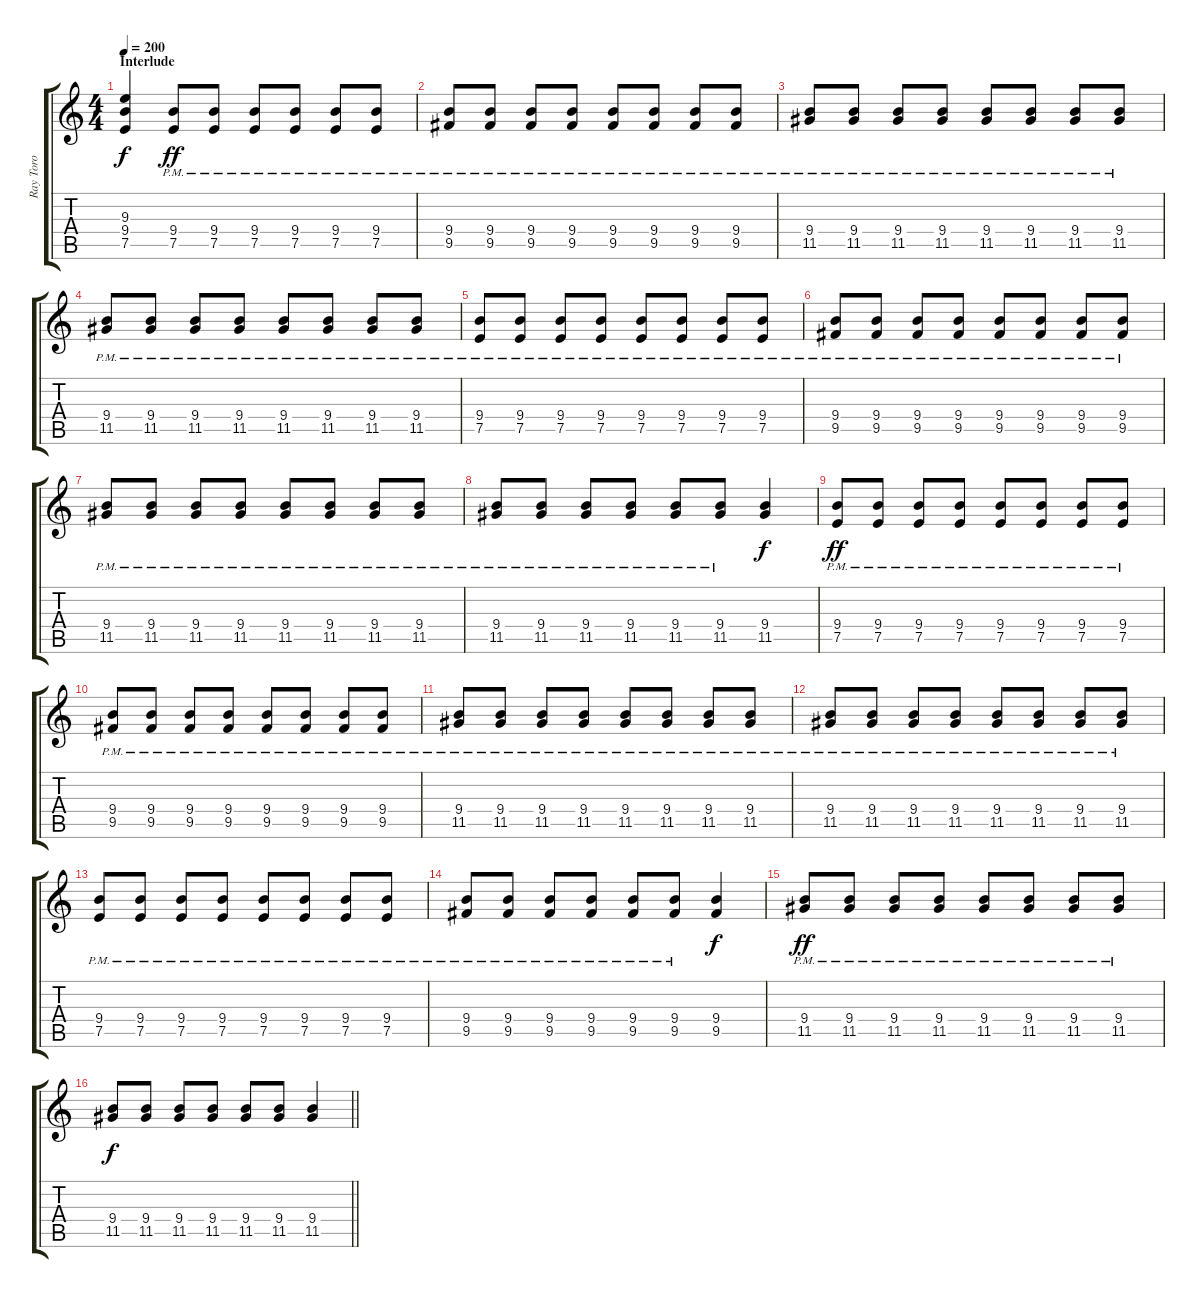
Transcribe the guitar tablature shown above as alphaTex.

\track ("Ray Toro" "Ray Toro") {instrument distortionguitar}
\staff {score tabs}
\tuning (E4 B3 G3 D3 A2 E2) {hide}
\ts (4 4)
\section ("" "Interlude")
\tempo 200
\clef g2
\ks c
(9.3 9.4 7.5).4{dy f} (9.4{pm} 7.5{pm}).8{dy ff} (9.4{pm} 7.5{pm}).8 (9.4{pm} 7.5{pm}).8 (9.4{pm} 7.5{pm}).8 (9.4{pm} 7.5{pm}).8 (9.4{pm} 7.5{pm}).8 |
(9.4{pm} 9.5{pm}).8 (9.4{pm} 9.5{pm}).8 (9.4{pm} 9.5{pm}).8 (9.4{pm} 9.5{pm}).8 (9.4{pm} 9.5{pm}).8 (9.4{pm} 9.5{pm}).8 (9.4{pm} 9.5{pm}).8 (9.4{pm} 9.5{pm}).8 |
(9.4{pm} 11.5{pm}).8 (9.4{pm} 11.5{pm}).8 (9.4{pm} 11.5{pm}).8 (9.4{pm} 11.5{pm}).8 (9.4{pm} 11.5{pm}).8 (9.4{pm} 11.5{pm}).8 (9.4{pm} 11.5{pm}).8 (9.4{pm} 11.5{pm}).8 |
(9.4{pm} 11.5{pm}).8 (9.4{pm} 11.5{pm}).8 (9.4{pm} 11.5{pm}).8 (9.4{pm} 11.5{pm}).8 (9.4{pm} 11.5{pm}).8 (9.4{pm} 11.5{pm}).8 (9.4{pm} 11.5{pm}).8 (9.4{pm} 11.5{pm}).8 |
(9.4{pm} 7.5{pm}).8 (9.4{pm} 7.5{pm}).8 (9.4{pm} 7.5{pm}).8 (9.4{pm} 7.5{pm}).8 (9.4{pm} 7.5{pm}).8 (9.4{pm} 7.5{pm}).8 (9.4{pm} 7.5{pm}).8 (9.4{pm} 7.5{pm}).8 |
(9.4{pm} 9.5{pm}).8 (9.4{pm} 9.5{pm}).8 (9.4{pm} 9.5{pm}).8 (9.4{pm} 9.5{pm}).8 (9.4{pm} 9.5{pm}).8 (9.4{pm} 9.5{pm}).8 (9.4{pm} 9.5{pm}).8 (9.4{pm} 9.5{pm}).8 |
(9.4{pm} 11.5{pm}).8 (9.4{pm} 11.5{pm}).8 (9.4{pm} 11.5{pm}).8 (9.4{pm} 11.5{pm}).8 (9.4{pm} 11.5{pm}).8 (9.4{pm} 11.5{pm}).8 (9.4{pm} 11.5{pm}).8 (9.4{pm} 11.5{pm}).8 |
(9.4{pm} 11.5{pm}).8 (9.4{pm} 11.5{pm}).8 (9.4{pm} 11.5{pm}).8 (9.4{pm} 11.5{pm}).8 (9.4{pm} 11.5{pm}).8 (9.4{pm} 11.5{pm}).8 (9.4 11.5).4{dy f} |
(9.4{pm} 7.5{pm}).8{dy ff} (9.4{pm} 7.5{pm}).8 (9.4{pm} 7.5{pm}).8 (9.4{pm} 7.5{pm}).8 (9.4{pm} 7.5{pm}).8 (9.4{pm} 7.5{pm}).8 (9.4{pm} 7.5{pm}).8 (9.4{pm} 7.5{pm}).8 |
(9.4{pm} 9.5{pm}).8 (9.4{pm} 9.5{pm}).8 (9.4{pm} 9.5{pm}).8 (9.4{pm} 9.5{pm}).8 (9.4{pm} 9.5{pm}).8 (9.4{pm} 9.5{pm}).8 (9.4{pm} 9.5{pm}).8 (9.4{pm} 9.5{pm}).8 |
(9.4{pm} 11.5{pm}).8 (9.4{pm} 11.5{pm}).8 (9.4{pm} 11.5{pm}).8 (9.4{pm} 11.5{pm}).8 (9.4{pm} 11.5{pm}).8 (9.4{pm} 11.5{pm}).8 (9.4{pm} 11.5{pm}).8 (9.4{pm} 11.5{pm}).8 |
(9.4{pm} 11.5{pm}).8 (9.4{pm} 11.5{pm}).8 (9.4{pm} 11.5{pm}).8 (9.4{pm} 11.5{pm}).8 (9.4{pm} 11.5{pm}).8 (9.4{pm} 11.5{pm}).8 (9.4{pm} 11.5{pm}).8 (9.4{pm} 11.5{pm}).8 |
(9.4{pm} 7.5{pm}).8 (9.4{pm} 7.5{pm}).8 (9.4{pm} 7.5{pm}).8 (9.4{pm} 7.5{pm}).8 (9.4{pm} 7.5{pm}).8 (9.4{pm} 7.5{pm}).8 (9.4{pm} 7.5{pm}).8 (9.4{pm} 7.5{pm}).8 |
(9.4{pm} 9.5{pm}).8 (9.4{pm} 9.5{pm}).8 (9.4{pm} 9.5{pm}).8 (9.4{pm} 9.5{pm}).8 (9.4{pm} 9.5{pm}).8 (9.4{pm} 9.5{pm}).8 (9.4 9.5).4{dy f} |
(9.4{pm} 11.5{pm}).8{dy ff} (9.4{pm} 11.5{pm}).8 (9.4{pm} 11.5{pm}).8 (9.4{pm} 11.5{pm}).8 (9.4{pm} 11.5{pm}).8 (9.4{pm} 11.5{pm}).8 (9.4{pm} 11.5{pm}).8 (9.4{pm} 11.5{pm}).8 |
\barLineRight lightlight
(9.4 11.5).8{dy f} (9.4 11.5).8 (9.4 11.5).8 (9.4 11.5).8 (9.4 11.5).8 (9.4 11.5).8 (9.4 11.5).4
